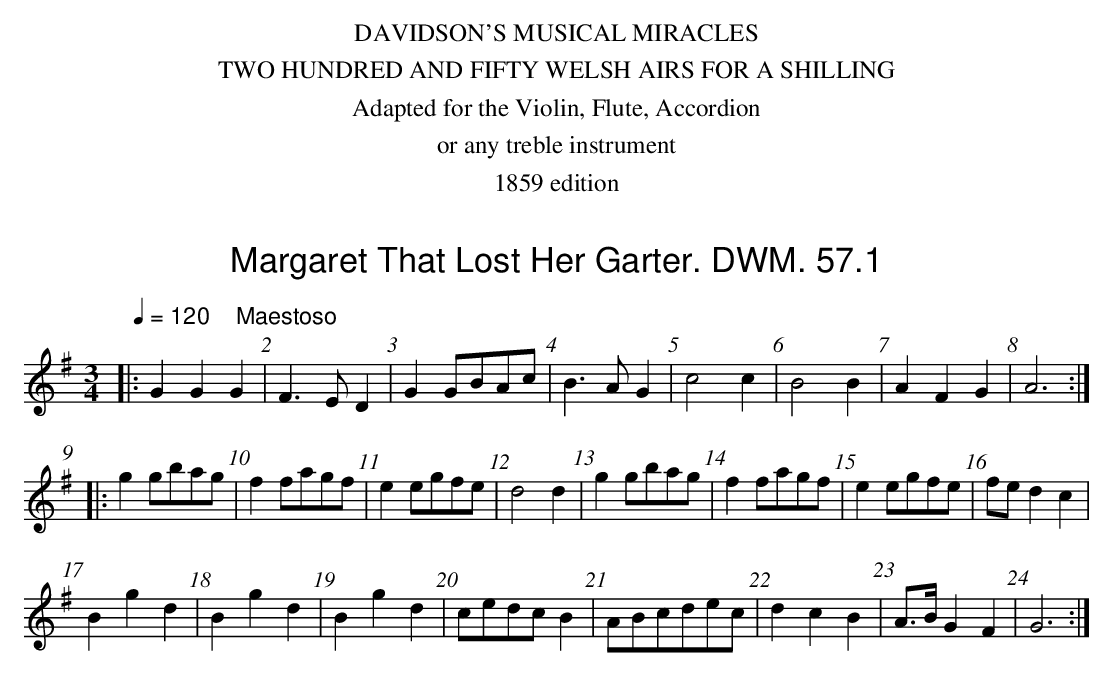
X:1
T:Margaret That Lost Her Garter. DWM. 57.1
M:3/4
L:1/8
Q:1/4=120 "    Maestoso"
K:G
|:G2G2G2|F3E D2|G2 GBAc|B3A G2|c4c2|B4B2|A2F2G2|A6:|
|:g2gbag|f2 fagf|e2 egfe|d4d2|g2gbag|f2 fagf|e2 egfe|fe d2c2|
B2g2d2|B2g2d2|B2g2d2|cedc B2|ABcdec|d2c2B2|A>B G2F2|G6:|
